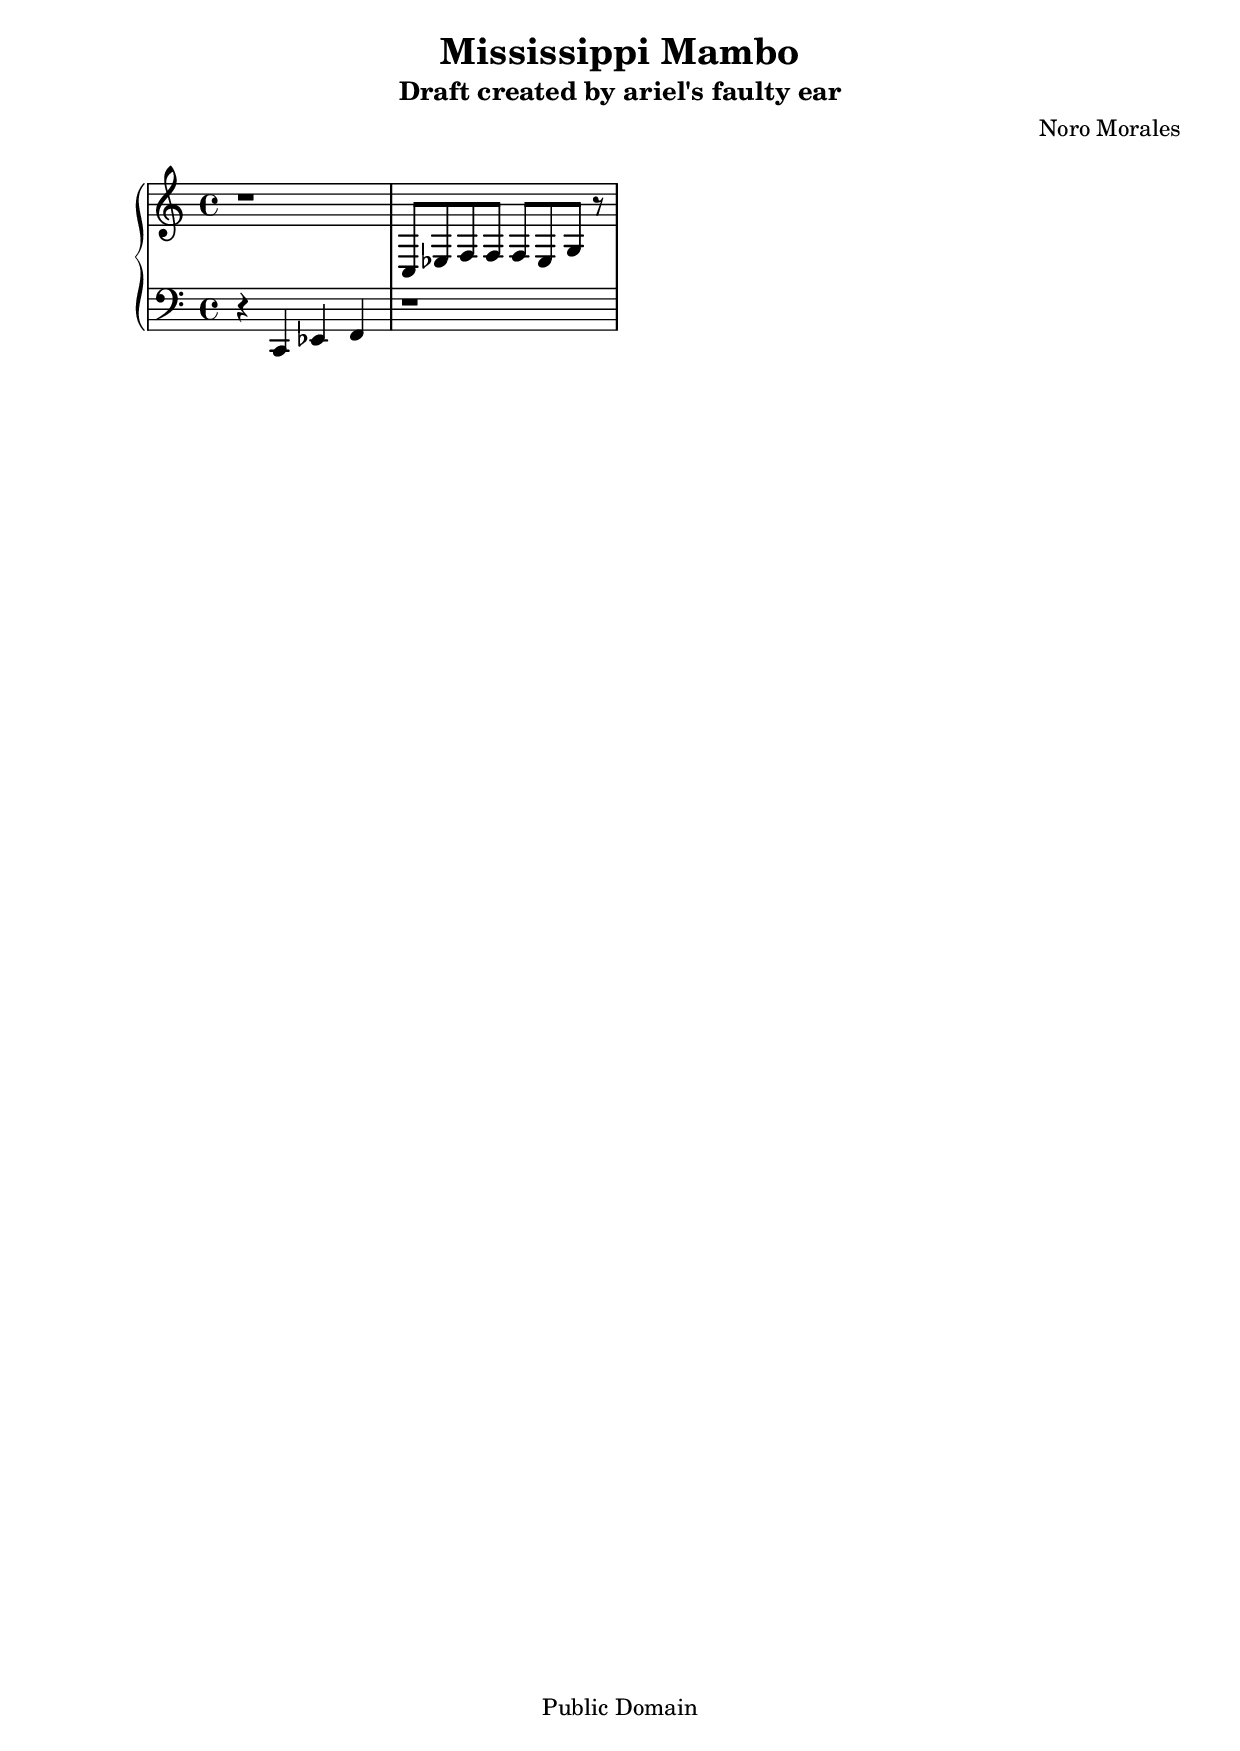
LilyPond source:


\version "2.10.33"

\header {
  title = "Mississippi Mambo"
  subtitle = "Draft created by ariel's faulty ear"
  composer = "Noro Morales"
  date = "19"
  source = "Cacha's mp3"
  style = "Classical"
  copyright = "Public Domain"
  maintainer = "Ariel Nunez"
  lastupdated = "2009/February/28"
  version = "0.1"
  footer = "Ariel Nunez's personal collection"
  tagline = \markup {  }
}

\score {

 \new PianoStaff
 <<
 \new Staff = "up" {
 \clef treble
 \key a \minor
 \time 4/4
 \override Score.MetronomeMark #'transparent = ##t
 \tempo 4 = 72
\relative {
   {r1} {c8 ees f f f ees g r }
 }
}

 \new Staff = "down" {
 \clef bass
 \key a \minor
 \time 4/4
\relative c, {
   {r4 c ees f} {r1}
 }
 }
>>

 \layout { }

 \midi { }

}

